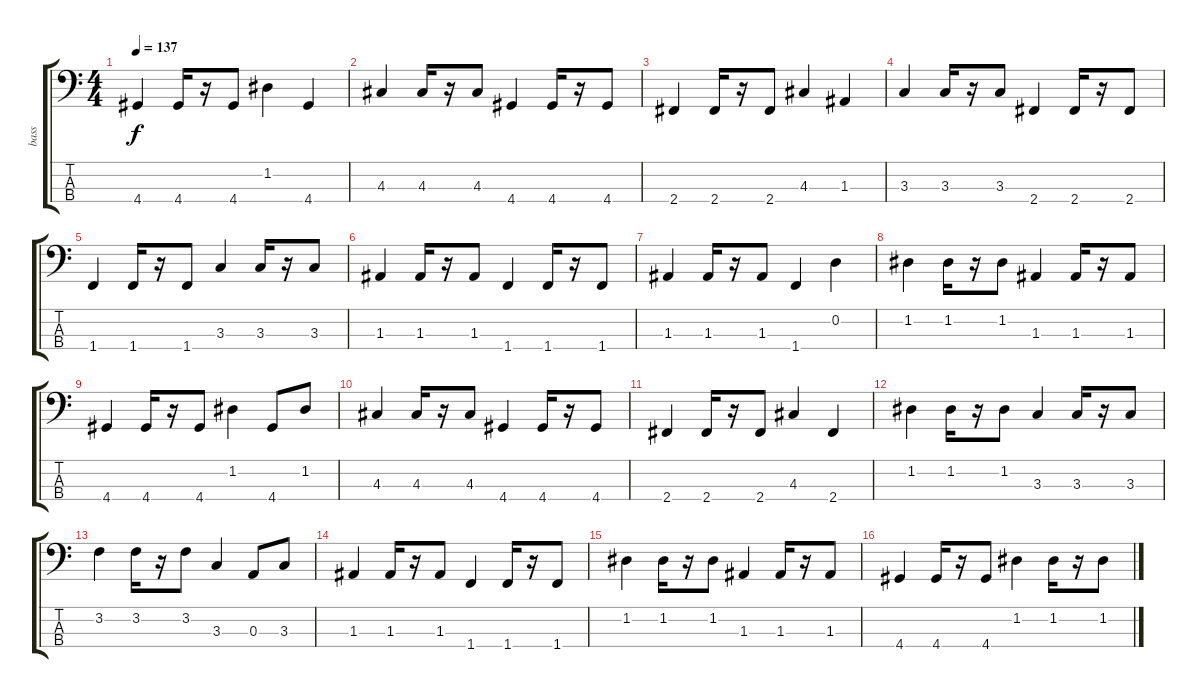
\track ("bass" "bass") {instrument fretlessbass}
\staff {score tabs}
\tuning (G2 D2 A1 E1) {hide}
\ts (4 4)
\tempo 137
\clef f4
\ks c
4.4.4{dy f} 4.4.16 r.16 4.4.8 1.2.4 4.4.4 |
4.3.4 4.3.16 r.16 4.3.8 4.4.4 4.4.16 r.16 4.4.8 |
2.4.4 2.4.16 r.16 2.4.8 4.3.4 1.3.4 |
3.3.4 3.3.16 r.16 3.3.8 2.4.4 2.4.16 r.16 2.4.8 |
1.4.4 1.4.16 r.16 1.4.8 3.3.4 3.3.16 r.16 3.3.8 |
1.3.4 1.3.16 r.16 1.3.8 1.4.4 1.4.16 r.16 1.4.8 |
1.3.4 1.3.16 r.16 1.3.8 1.4.4 0.2.4 |
1.2.4 1.2.16 r.16 1.2.8 1.3.4 1.3.16 r.16 1.3.8 |
4.4.4 4.4.16 r.16 4.4.8 1.2.4 4.4.8 1.2.8 |
4.3.4 4.3.16 r.16 4.3.8 4.4.4 4.4.16 r.16 4.4.8 |
2.4.4 2.4.16 r.16 2.4.8 4.3.4 2.4.4 |
1.2.4 1.2.16 r.16 1.2.8 3.3.4 3.3.16 r.16 3.3.8 |
3.2.4 3.2.16 r.16 3.2.8 3.3.4 0.3.8 3.3.8 |
1.3.4 1.3.16 r.16 1.3.8 1.4.4 1.4.16 r.16 1.4.8 |
1.2.4 1.2.16 r.16 1.2.8 1.3.4 1.3.16 r.16 1.3.8 |
4.4.4 4.4.16 r.16 4.4.8 1.2.4 1.2.16 r.16 1.2.8
